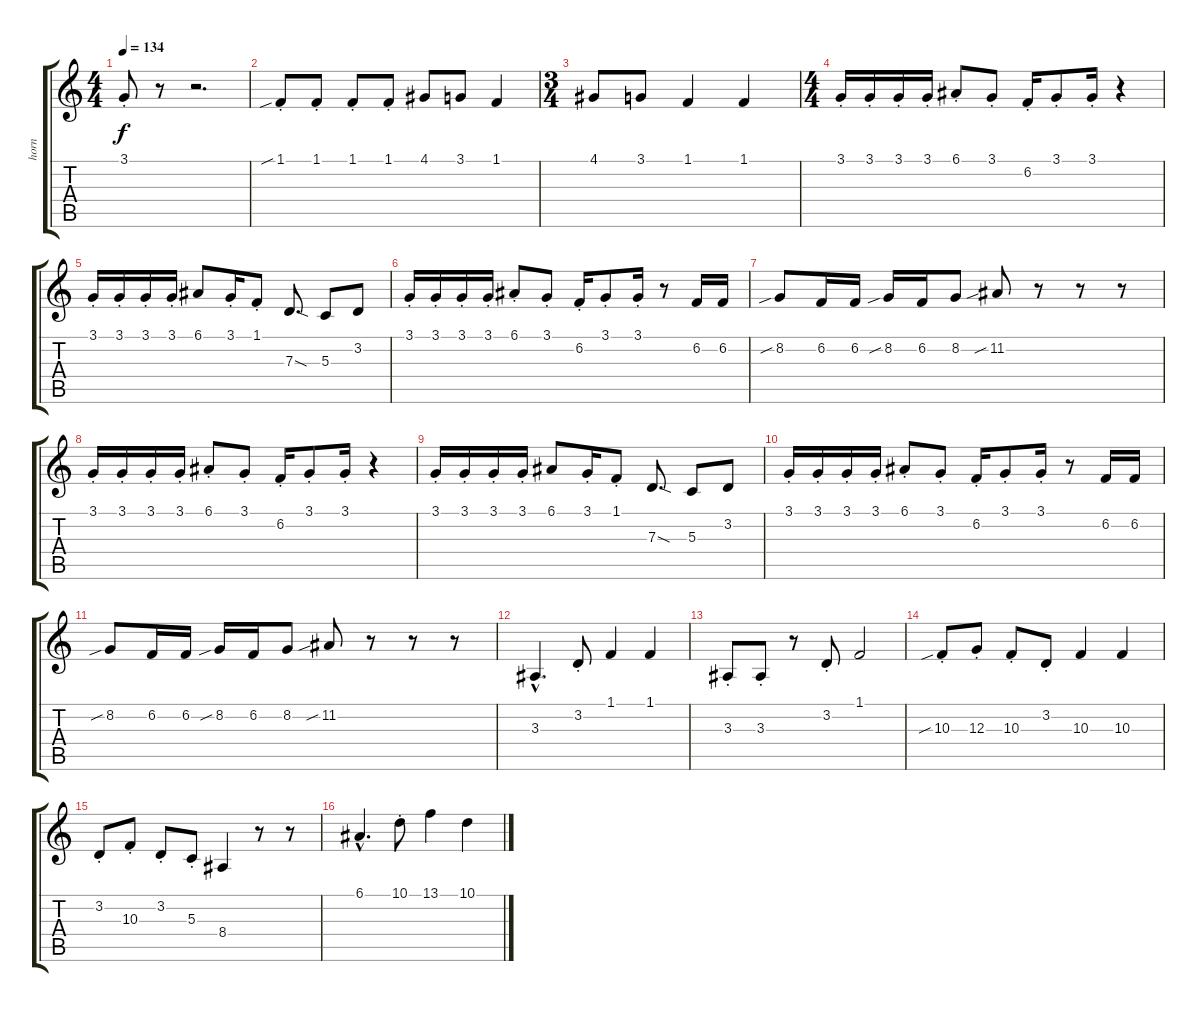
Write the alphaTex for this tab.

\track ("horn" "horn") {instrument trumpet}
\staff {score tabs}
\tuning (E4 B3 G3 D3 A2 E2) {hide}
\ts (4 4)
\tempo 134
\clef g2
\ks c
3.1{st}.8{dy f} r.8 r.2{d} |
1.1{sib st}.8 1.1{st}.8 1.1{st}.8 1.1{st}.8 4.1.8 3.1.8 1.1.4 |
\ts (3 4)
4.1.8 3.1.8 1.1.4 1.1.4 |
\ts (4 4)
3.1{st}.16 3.1{st}.16 3.1{st}.16 3.1{st}.16 6.1{st}.8 3.1{st}.8 6.2{st}.16 3.1{st}.8 3.1{st}.16 r.4 |
3.1{st}.16 3.1{st}.16 3.1{st}.16 3.1{st}.16 6.1.8 3.1{st}.16 1.1{st}.8 7.3{sod}.8{d} 5.3.8 3.2.8 |
3.1{st}.16 3.1{st}.16 3.1{st}.16 3.1{st}.16 6.1{st}.8 3.1{st}.8 6.2{st}.16 3.1{st}.8 3.1{st}.16 r.8 6.2.16 6.2.16 |
8.2{sib}.8 6.2.16 6.2.16 8.2{sib}.16 6.2.16 8.2.8 11.2{sib}.8 r.8 r.8 r.8 |
3.1{st}.16 3.1{st}.16 3.1{st}.16 3.1{st}.16 6.1{st}.8 3.1{st}.8 6.2{st}.16 3.1{st}.8 3.1{st}.16 r.4 |
3.1{st}.16 3.1{st}.16 3.1{st}.16 3.1{st}.16 6.1.8 3.1{st}.16 1.1{st}.8 7.3{sod}.8{d} 5.3.8 3.2.8 |
3.1{st}.16 3.1{st}.16 3.1{st}.16 3.1{st}.16 6.1{st}.8 3.1{st}.8 6.2{st}.16 3.1{st}.8 3.1{st}.16 r.8 6.2.16 6.2.16 |
8.2{sib}.8 6.2.16 6.2.16 8.2{sib}.16 6.2.16 8.2.8 11.2{sib}.8 r.8 r.8 r.8 |
3.3{hac}.4{d} 3.2{st}.8 1.1.4 1.1.4 |
3.3{st}.8 3.3{st}.8 r.8 3.2{st}.8 1.1.2 |
10.3{sib st}.8 12.3{st}.8 10.3{st}.8 3.2{st}.8 10.3.4 10.3.4 |
3.2{st}.8 10.3{st}.8 3.2{st}.8 5.3{st}.8 8.4.4 r.8 r.8 |
6.1{hac}.4{d} 10.1{st}.8 13.1.4 10.1.4
